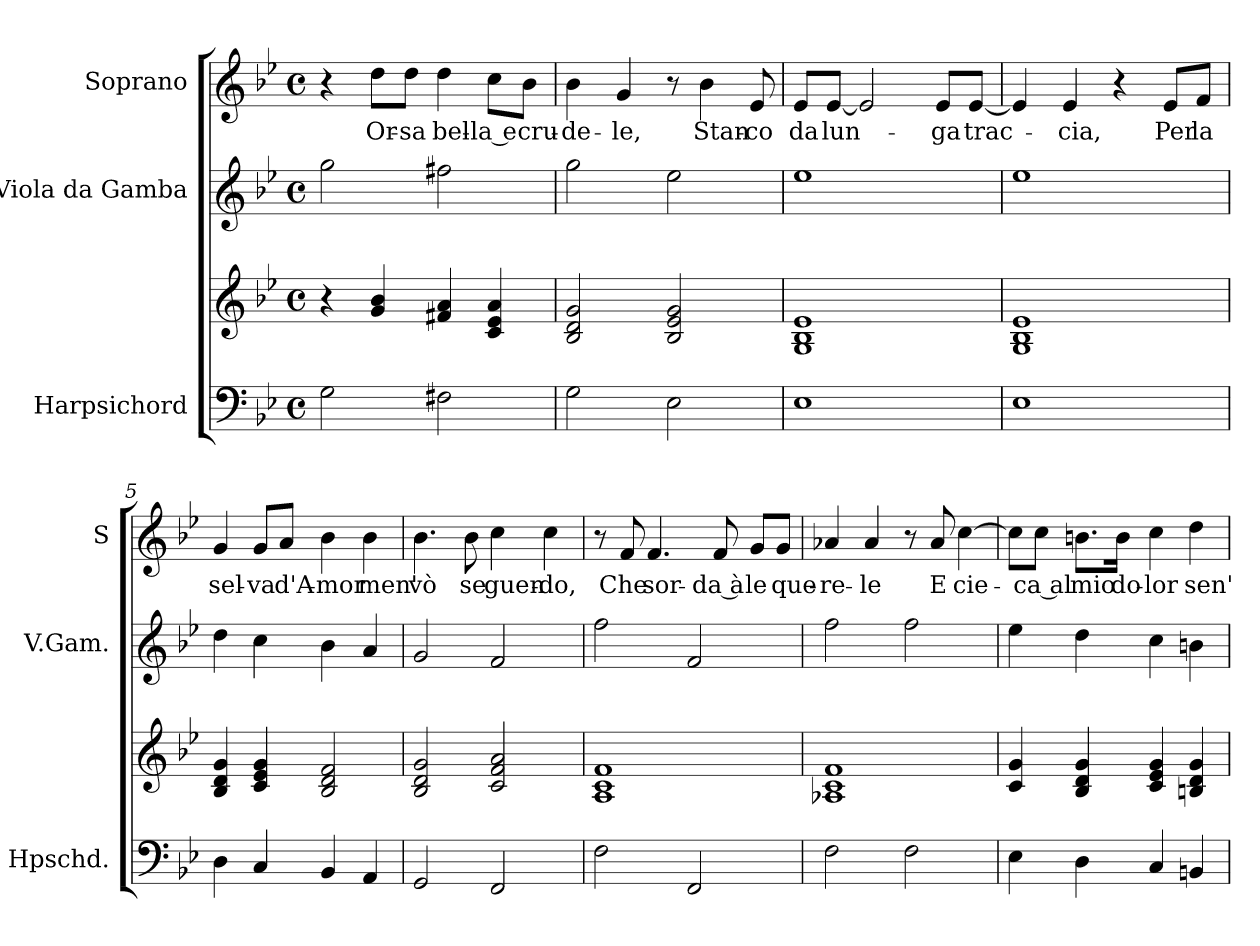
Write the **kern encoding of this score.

**kern	**kern	**kern	**kern	**text
*part3	*part3	*part2	*part1	*part1
*staff4	*staff3	*staff2	*staff1	*staff1
*I"Harpsichord	*	*I"Viola da Gamba	*I"Soprano	*
*I'Hpschd.	*	*I'V.Gam.	*I'S	*
*clefF4	*clefG2	*clefG2	*clefG2	*
*	*	*ITrd7c12	*	*
*k[b-e-]	*k[b-e-]	*k[b-e-]	*k[b-e-]	*
*B-:	*B-:	*B-:	*B-:	*
*M4/4	*M4/4	*M4/4	*M4/4	*
*met(c)	*met(c)	*met(c)	*met(c)	*
=1	=1	=1	=1	=1
2G\	4r	2g\	4r	.
!	!	!	!	!LO:LY:b
.	4g/ 4b-/	.	8dd\L	Or-
!	!	!	!	!LO:LY:b
.	.	.	8dd\J	-sa
!	!	!	!	!LO:LY:b
2F#X\	4f#X/ 4a/	2f#X\	4dd\	bel-
!	!	!	!	!LO:LY:b
.	4c/ 4e-/ 4a/	.	8cc\L	-la e
!	!	!	!	!LO:LY:b
.	.	.	8b-\J	cru-
=2	=2	=2	=2	=2
!	!	!	!	!LO:LY:b
2G\	2B-/ 2d/ 2g/	2g\	4b-\	-de-
!	!	!	!	!LO:LY:b
.	.	.	4g/	-le,
2E-\	2B-/ 2e-/ 2g/	2e-\	8r	.
!	!	!	!	!LO:LY:b
.	.	.	4b-\	Stan-
!	!	!	!	!LO:LY:b
.	.	.	8e-/	-co
=3	=3	=3	=3	=3
!	!	!	!	!LO:LY:b
1E-	1G 1B- 1e-	1e-	8e-/L	da
!	!	!	!	!LO:LY:b
.	.	.	[8e-/J	lun-
.	.	.	2e-/]	.
!	!	!	!	!LO:LY:b
.	.	.	8e-/L	-ga
!	!	!	!	!LO:LY:b
.	.	.	[8e-/J	trac-
!!LO:LB:g=z
=4	=4	=4	=4	=4
1E-	1G 1B- 1e-	1e-	4e-/]	.
!	!	!	!	!LO:LY:b
.	.	.	4e-/	-cia,
.	.	.	4r	.
!	!	!	!	!LO:LY:b
.	.	.	8e-/L	Per
!	!	!	!	!LO:LY:b
.	.	.	8f/J	la
=5	=5	=5	=5	=5
!	!	!	!	!LO:LY:b
4D\	4B-/ 4d/ 4g/	4d\	4g/	sel-
!	!	!	!	!LO:LY:b
4C/	4c/ 4e-/ 4g/	4c\	8g/L	-va
!	!	!	!	!LO:LY:b
.	.	.	8a/J	d'A-
!	!	!	!	!LO:LY:b
4BB-/	2B-/ 2d/ 2f/	4B-\	4b-\	-mor
!	!	!	!	!LO:LY:b
4AA/	.	4A/	4b-\	men'
=6	=6	=6	=6	=6
!	!	!	!	!LO:LY:b
2GG/	2B-/ 2d/ 2g/	2G/	4.b-\	vò
!	!	!	!	!LO:LY:b
.	.	.	8b-\	se
!	!	!	!	!LO:LY:b
2FF/	2c/ 2f/ 2a/	2F/	4cc\	guen-
!	!	!	!	!LO:LY:b
.	.	.	4cc\	-do,
=7	=7	=7	=7	=7
2F\	1A 1c 1f	2f\	8r	.
!	!	!	!	!LO:LY:b
.	.	.	8f/	Che
!	!	!	!	!LO:LY:b
.	.	.	4.f/	sor-
2FF/	.	2F/	.	.
!	!	!	!	!LO:LY:b
.	.	.	8f/	-da à
!	!	!	!	!LO:LY:b
.	.	.	8g/L	le
!	!	!	!	!LO:LY:b
.	.	.	8g/J	que-
!!LO:PB:g=z
=8	=8	=8	=8	=8
!	!	!	!	!LO:LY:b
2F\	1A-X 1c 1f	2f\	4a-X/	-re-
!	!	!	!	!LO:LY:b
.	.	.	4a-/	-le
2F\	.	2f\	8r	.
!	!	!	!	!LO:LY:b
.	.	.	8a-/	E
!	!	!	!	!LO:LY:b
.	.	.	[4cc\	cie-
=9	=9	=9	=9	=9
4E-\	4c/ 4g/	4e-\	8cc\L]	.
!	!	!	!	!LO:LY:b
.	.	.	8cc\J	-ca al
!	!	!	!	!LO:LY:b
4D\	4B-/ 4d/ 4g/	4d\	8.bn\L	mio
!	!	!	!	!LO:LY:b
.	.	.	16b\Jk	do-
!	!	!	!	!LO:LY:b
4C/	4c/ 4e-/ 4g/	4c\	4cc\	-lor
!	!	!	!	!LO:LY:b
4BBn/	4Bn/ 4d/ 4g/	4Bn\	4dd\	sen'
=	=	=	=	=
*-	*-	*-	*-	*-
